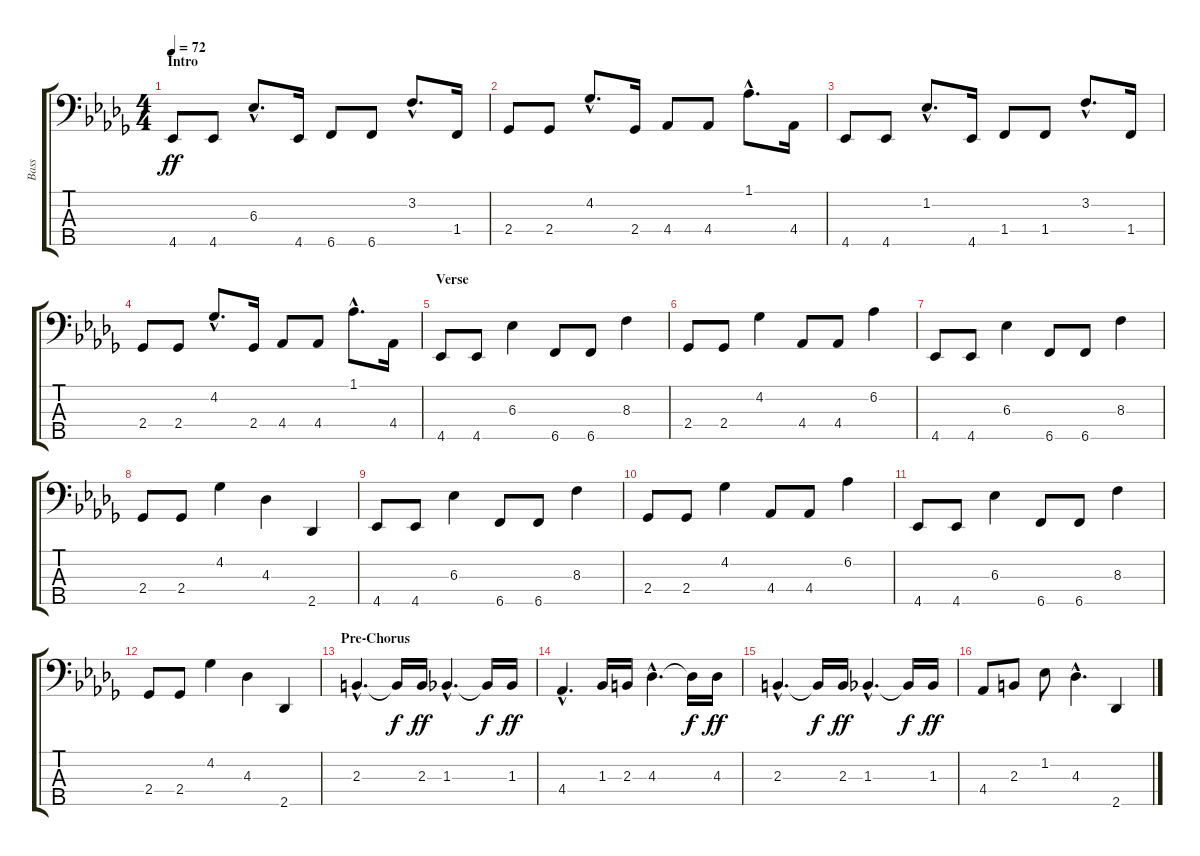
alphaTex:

\track ("Bass" "Bass") {instrument acousticbass}
\staff {score tabs}
\tuning (G2 D2 A1 E1 B0) {hide}
\ts (4 4)
\section ("" "Intro")
\tempo 72
\clef f4
\ks db
4.5.8{dy ff instrument acousticbass} 4.5.8 6.3{hac}.8{d} 4.5.16 6.5.8 6.5.8 3.2{hac}.8{d} 1.4.16 |
2.4.8 2.4.8 4.2{hac}.8{d} 2.4.16 4.4.8 4.4.8 1.1{hac}.8{d} 4.4.16 |
4.5.8 4.5.8 1.2{hac}.8{d} 4.5.16 1.4.8 1.4.8 3.2{hac}.8{d} 1.4.16 |
2.4.8 2.4.8 4.2{hac}.8{d} 2.4.16 4.4.8 4.4.8 1.1{hac}.8{d} 4.4.16 |
\section ("" "Verse")
4.5.8 4.5.8 6.3.4 6.5.8 6.5.8 8.3.4 |
2.4.8 2.4.8 4.2.4 4.4.8 4.4.8 6.2.4 |
4.5.8 4.5.8 6.3.4 6.5.8 6.5.8 8.3.4 |
2.4.8 2.4.8 4.2.4 4.3.4 2.5.4 |
4.5.8 4.5.8 6.3.4 6.5.8 6.5.8 8.3.4 |
2.4.8 2.4.8 4.2.4 4.4.8 4.4.8 6.2.4 |
4.5.8 4.5.8 6.3.4 6.5.8 6.5.8 8.3.4 |
2.4.8 2.4.8 4.2.4 4.3.4 2.5.4 |
\section ("" "Pre-Chorus")
2.3{hac}.4{d} 2.3{t}.16{dy f} 2.3.16{dy ff} 1.3{hac}.4{d} 1.3{t}.16{dy f} 1.3.16{dy ff} |
4.4{hac}.4{d} 1.3.16 2.3.16 4.3{hac}.4{d} 4.3{t}.16{dy f} 4.3.16{dy ff} |
2.3{hac}.4{d} 2.3{t}.16{dy f} 2.3.16{dy ff} 1.3{hac}.4{d} 1.3{t}.16{dy f} 1.3.16{dy ff} |
4.4.8 2.3.8 1.2.8 4.3{hac}.4{d} 2.5.4
